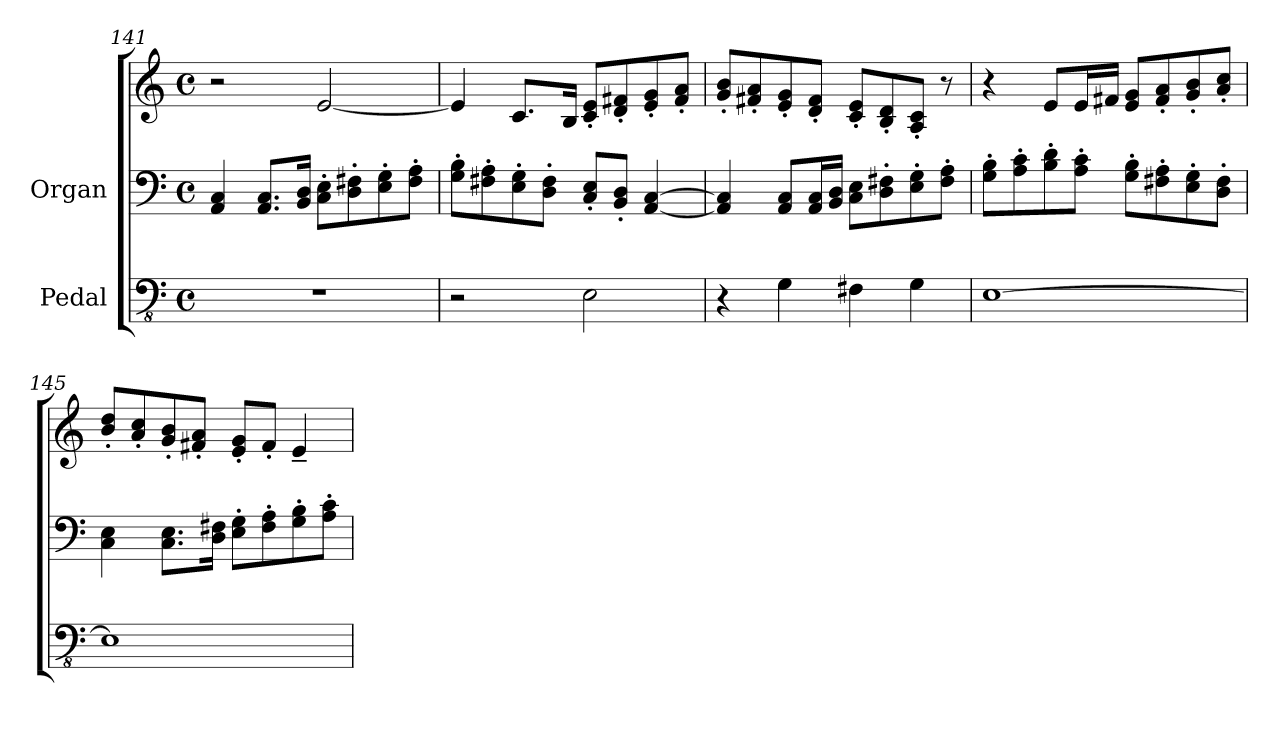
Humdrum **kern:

**kern	**kern	**kern
*part2	*part1	*part1
*staff3	*staff2	*staff1
*I"Pedal	*I"Organ	*
*clefFv4	*clefF4	*clefG2
*k[]	*k[]	*k[]
*M4/4	*M4/4	*M4/4
*met(c)	*met(c)	*met(c)
=141	=141	=141
1r	4AA/ 4C/	2r
.	8.AA/ 8.C/L	.
.	16BB/ 16D/Jk	.
.	8C\' 8E\'L	[2e/
.	8D\' 8F#X\'	.
.	8E\' 8G\'	.
.	8F#\' 8A\'J	.
!!LO:LB:g=z
=142	=142	=142
2r	8G\' 8B\'L	4e/]
.	8F#X\' 8A\'	.
.	8E\' 8G\'	8.c/L
.	8D\' 8F#\'J	.
.	.	16B/Jk
2EE\	8C/' 8E/'L	8c/' 8e/'L
.	8BB/' 8D/'J	8d/' 8f#X/'
.	[4AA/ [4C/	8e/' 8g/'
.	.	8f#/' 8a/'J
=143	=143	=143
4r	4AA/] 4C/]	8g/' 8b/'L
.	.	8f#X/' 8a/'
4GG\	8AA/ 8C/L	8e/' 8g/'
.	16AA/ 16C/L	8d/' 8f#/'J
.	16BB/ 16D/JJ	.
4FF#X\	8C\ 8E\L	8c/' 8e/'L
.	8D\' 8F#X\'	8B/' 8d/'
4GG\	8E\' 8G\'	8A/' 8c/'J
.	8F#\' 8A\'J	8r
=144	=144	=144
[1EE	8G\' 8B\'L	4r
.	8A\' 8c\'	.
.	8B\' 8d\'	8e/L
.	8A\' 8c\'J	16e/L
.	.	16f#X/JJ
.	8G\' 8B\'L	8e/ 8g/L
.	8F#X\' 8A\'	8f#/' 8a/'
.	8E\' 8G\'	8g/' 8b/'
.	8D\' 8F#\'J	8a/' 8cc/'J
=145	=145	=145
1EE]	4C\ 4E\	8b/' 8dd/'L
.	.	8a/' 8cc/'
.	8.C\ 8.E\L	8g/' 8b/'
.	.	8f#X/' 8a/'J
.	16D\ 16F#X\Jk	.
.	8E\' 8G\'L	8e/' 8g/'L
.	8F#\' 8A\'	8f#'/J
.	8G\' 8B\'	4e~/
.	8A\' 8c\'J	.
=	=	=
*-	*-	*-
